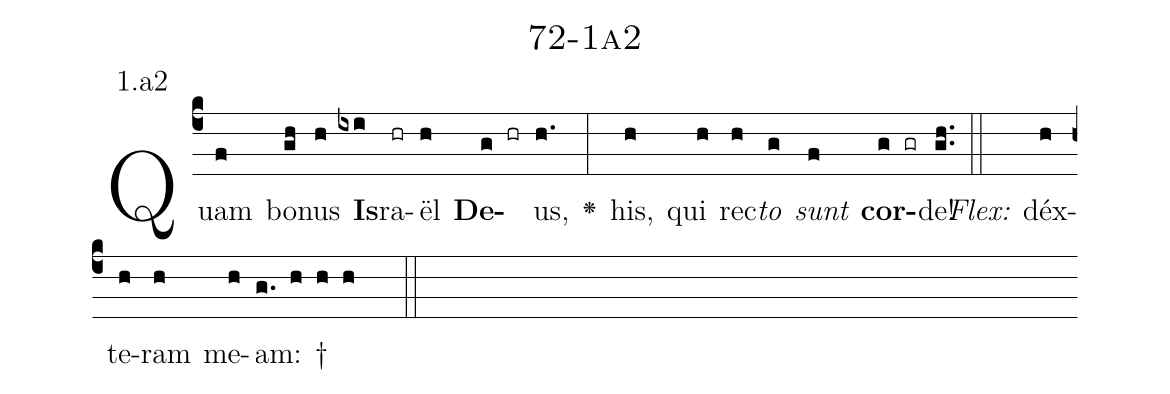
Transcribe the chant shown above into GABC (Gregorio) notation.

name: 72-1a2;
annotation: 1.a2;
%%
(c4)Quam(f) bo(gh)nus(h) <b>Is</b>(ixi)ra(hr)ël(h) <b>De</b>(g hr)us,(h.) <v>\greheightstar</v>(:) his,(h) qui(h) rec(h)<i>to</i>(g) <i>sunt</i>(f) <b>cor</b>(g gr)de!(gh..) (::)
<i>Flex:</i>()  déx(h)te(h)ram(h) me(h)am: †(g. h h h  ::)

%E(h) u(h) o(g) u(f) a(g) e.(gh..) (::)
